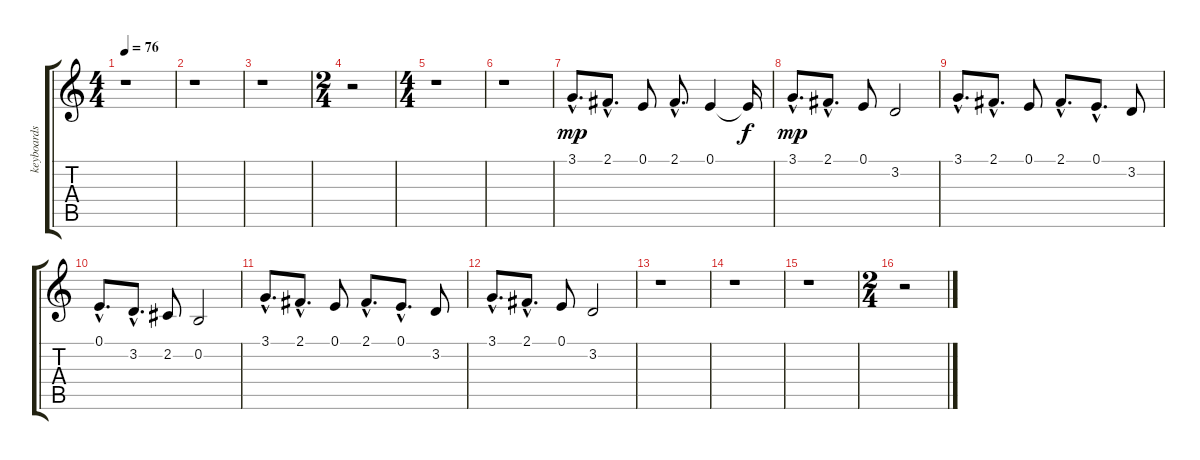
\track ("keyboards" "keyboards") {instrument recorder}
\staff {score tabs}
\tuning (E4 B3 G3 D3 A2 E2) {hide}
\ts (4 4)
\tempo 76
\clef g2
\ks c
r.1{dy mp} |
r.1 |
r.1 |
\ts (2 4)
r.2 |
\ts (4 4)
r.1 |
r.1 |
3.1{hac}.8{d} 2.1{hac}.8{d} 0.1.8 2.1{hac}.8{d} 0.1.4 0.1{t}.16{dy f} |
3.1{hac}.8{d dy mp} 2.1{hac}.8{d} 0.1.8 3.2.2 |
3.1{hac}.8{d} 2.1{hac}.8{d} 0.1.8 2.1{hac}.8{d} 0.1{hac}.8{d} 3.2.8 |
0.1{hac}.8{d} 3.2{hac}.8{d} 2.2.8 0.2.2 |
3.1{hac}.8{d} 2.1{hac}.8{d} 0.1.8 2.1{hac}.8{d} 0.1{hac}.8{d} 3.2.8 |
3.1{hac}.8{d} 2.1{hac}.8{d} 0.1.8 3.2.2 |
r.1 |
r.1 |
r.1 |
\ts (2 4)
r.2
